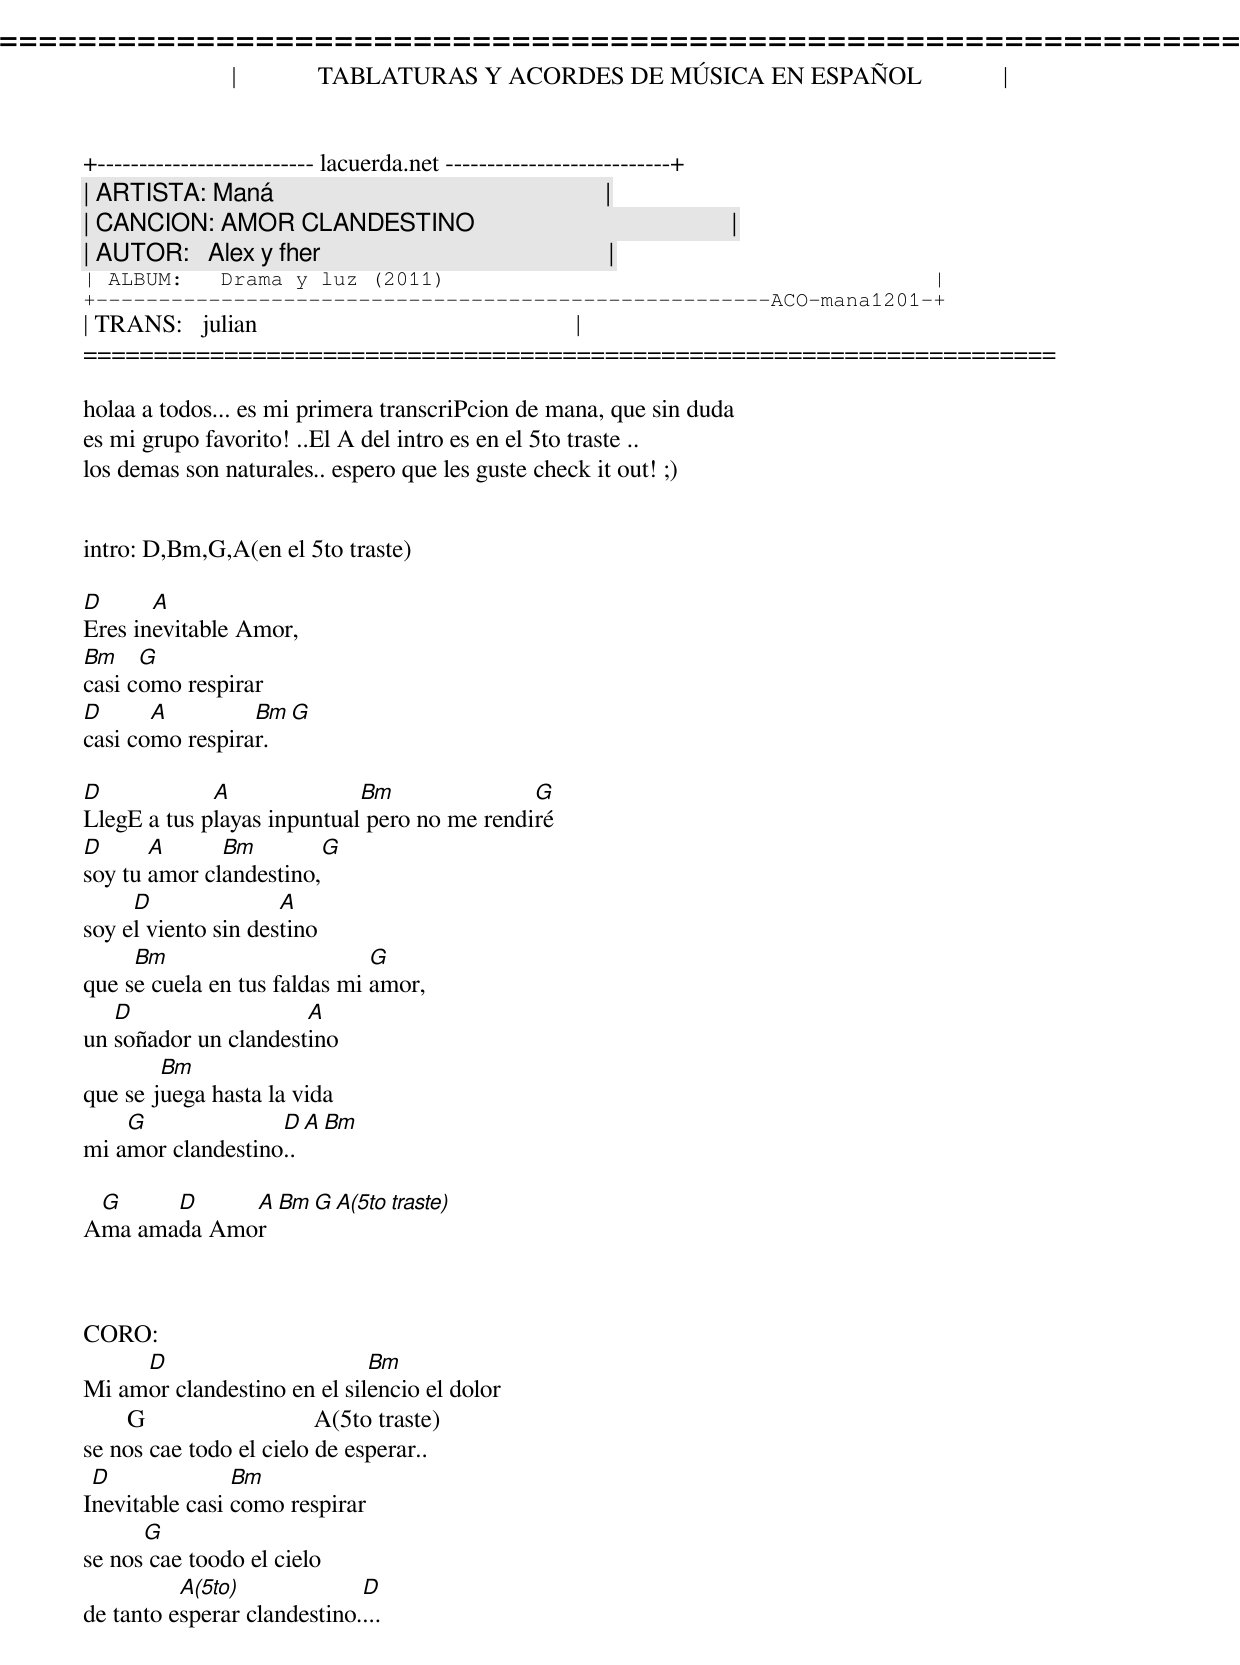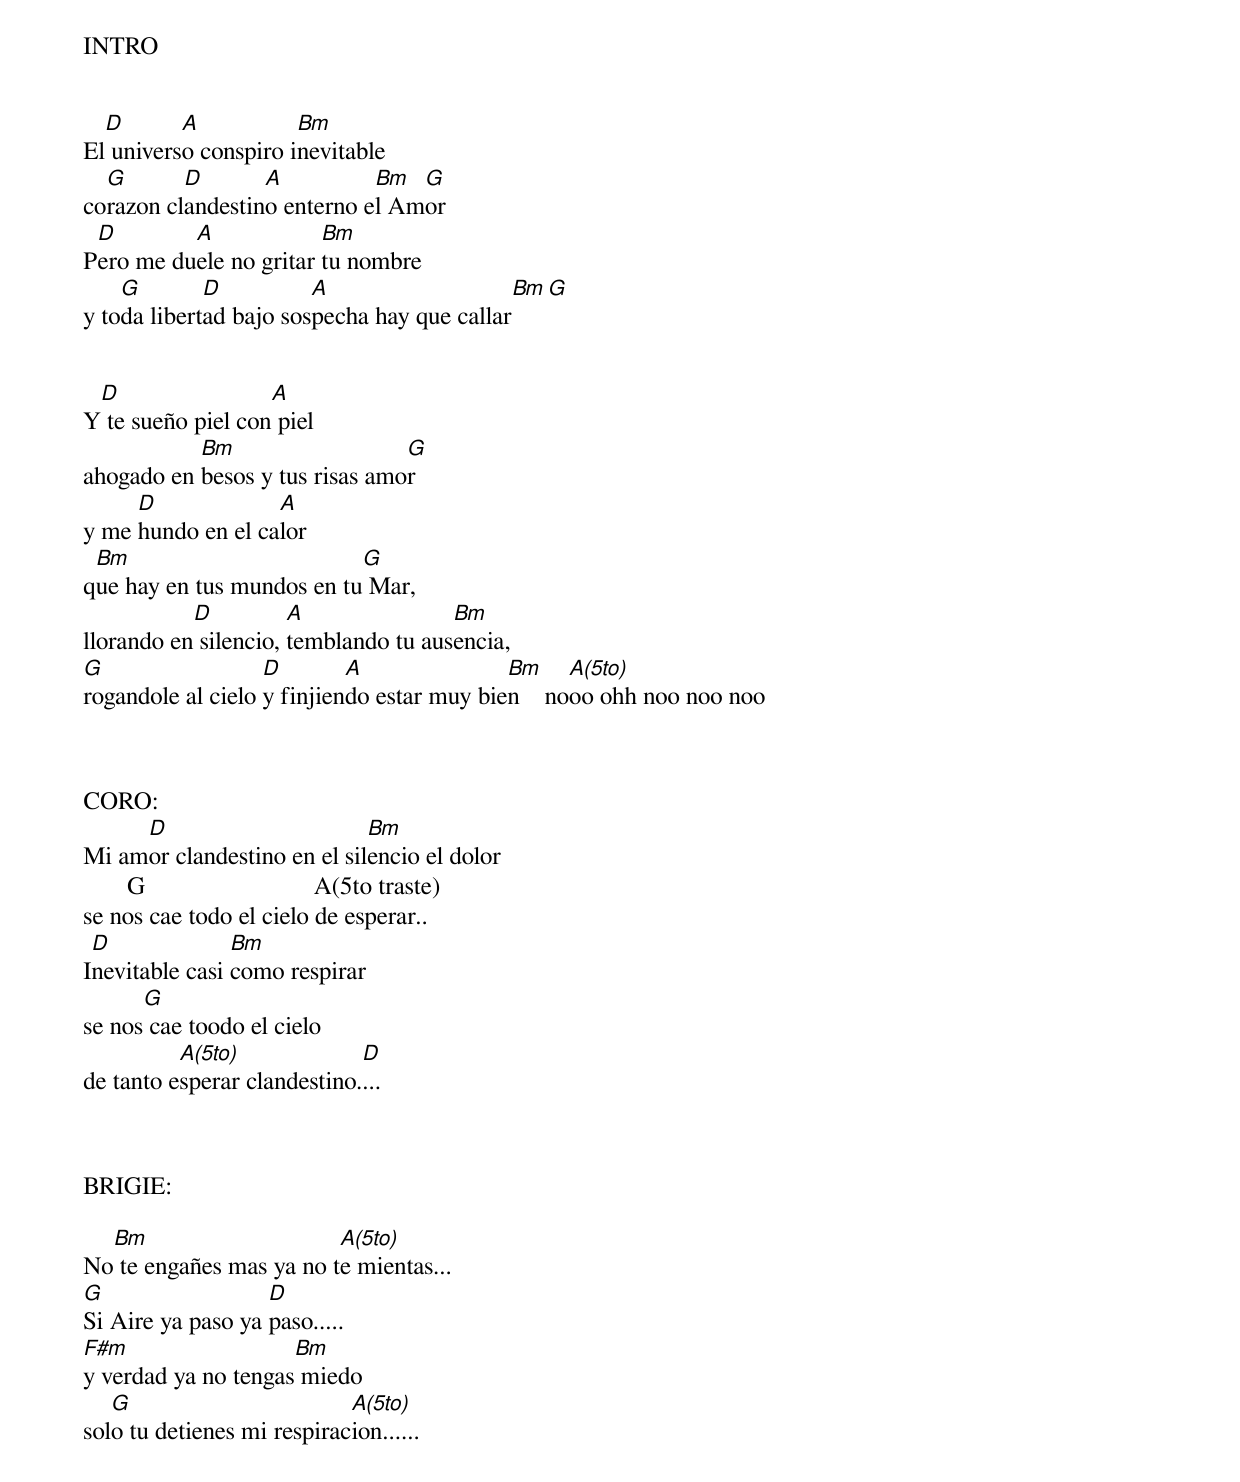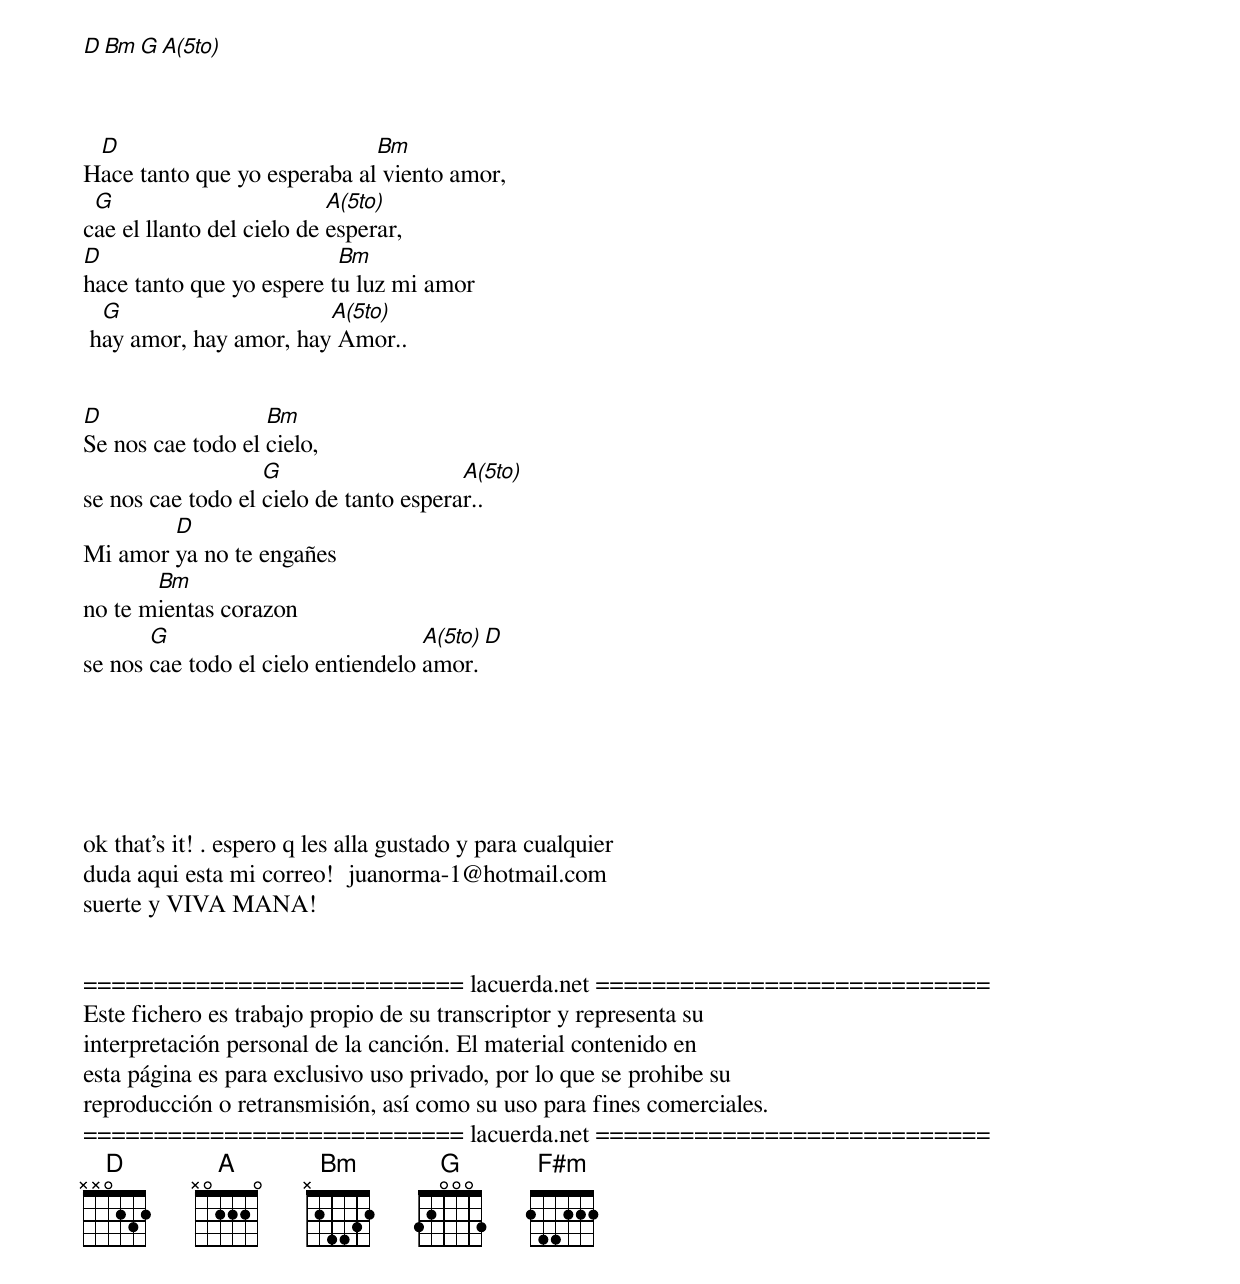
=====================================================================
|             TABLATURAS Y ACORDES DE MÚSICA EN ESPAÑOL             |
+-------------------------- lacuerda.net ---------------------------+
| ARTISTA: Maná                                                     |
| CANCION: AMOR CLANDESTINO                                         |
| AUTOR:   Alex y fher                                              |
| ALBUM:   Drama y luz (2011)                                       |
+------------------------------------------------------ACO-mana1201-+
| TRANS:   julian                                                   |
=====================================================================

holaa a todos... es mi primera transcriPcion de mana, que sin duda
es mi grupo favorito! ..El A del intro es en el 5to traste ..
los demas son naturales.. espero que les guste check it out! ;)


intro: D,Bm,G,A(en el 5to traste)

D      A
Eres inevitable Amor,
Bm    G
casi como respirar
D      A         Bm  G
casi como respirar.

D            A              Bm               G
LlegE a tus playas inpuntual pero no me rendiré
D      A      Bm        G
soy tu amor clandestino,
     D               A
soy el viento sin destino
     Bm                       G
que se cuela en tus faldas mi amor,
   D                  A
un soñador un clandestino
        Bm
que se juega hasta la vida
    G              D A Bm
mi amor clandestino..

 G     D     A Bm G A(5to traste)
Ama amada Amor



CORO:
     D                       Bm
Mi amor clandestino en el silencio el dolor
       G                           A(5to traste)
se nos cae todo el cielo de esperar..
 D              Bm
Inevitable casi como respirar
      G
se nos cae toodo el cielo
          A(5to)             D
de tanto esperar clandestino....


INTRO


  D       A           Bm
El universo conspiro inevitable
  G       D       A          Bm  G
corazon clandestino enterno el Amor
 D        A             Bm
Pero me duele no gritar tu nombre
    G        D          A                    Bm  G
y toda libertad bajo sospecha hay que callar


 D                 A
Y te sueño piel con piel
           Bm                   G
ahogado en besos y tus risas amor
     D             A
y me hundo en el calor
 Bm                        G
que hay en tus mundos en tu Mar,
           D          A               Bm
llorando en silencio, temblando tu ausencia,
G                  D        A               Bm     A(5to)
rogandole al cielo y finjiendo estar muy bien    nooo ohh noo noo noo



CORO:
     D                       Bm
Mi amor clandestino en el silencio el dolor
       G                           A(5to traste)
se nos cae todo el cielo de esperar..
 D              Bm
Inevitable casi como respirar
      G
se nos cae toodo el cielo
          A(5to)             D
de tanto esperar clandestino....



BRIGIE:

  Bm                     A(5to)
No te engañes mas ya no te mientas...
G                  D
Si Aire ya paso ya paso.....
F#m                  Bm
y verdad ya no tengas miedo
   G                        A(5to)
solo tu detienes mi respiracion......




D  Bm   G   A(5to)



 D                           Bm
Hace tanto que yo esperaba al viento amor,
 G                         A(5to)
cae el llanto del cielo de esperar,
D                         Bm
hace tanto que yo espere tu luz mi amor
  G                     A(5to)
 hay amor, hay amor, hay Amor..


D                  Bm
Se nos cae todo el cielo,
                   G                    A(5to)
se nos cae todo el cielo de tanto esperar..
        D
Mi amor ya no te engañes
       Bm
no te mientas corazon
       G                            A(5to)      D
se nos cae todo el cielo entiendelo amor.






ok that's it! . espero q les alla gustado y para cualquier
duda aqui esta mi correo!  juanorma-1@hotmail.com
suerte y VIVA MANA!


=========================== lacuerda.net ============================
Este fichero es trabajo propio de su transcriptor y representa su
interpretación personal de la canción. El material contenido en
esta página es para exclusivo uso privado, por lo que se prohibe su
reproducción o retransmisión, así como su uso para fines comerciales.
=========================== lacuerda.net ============================
